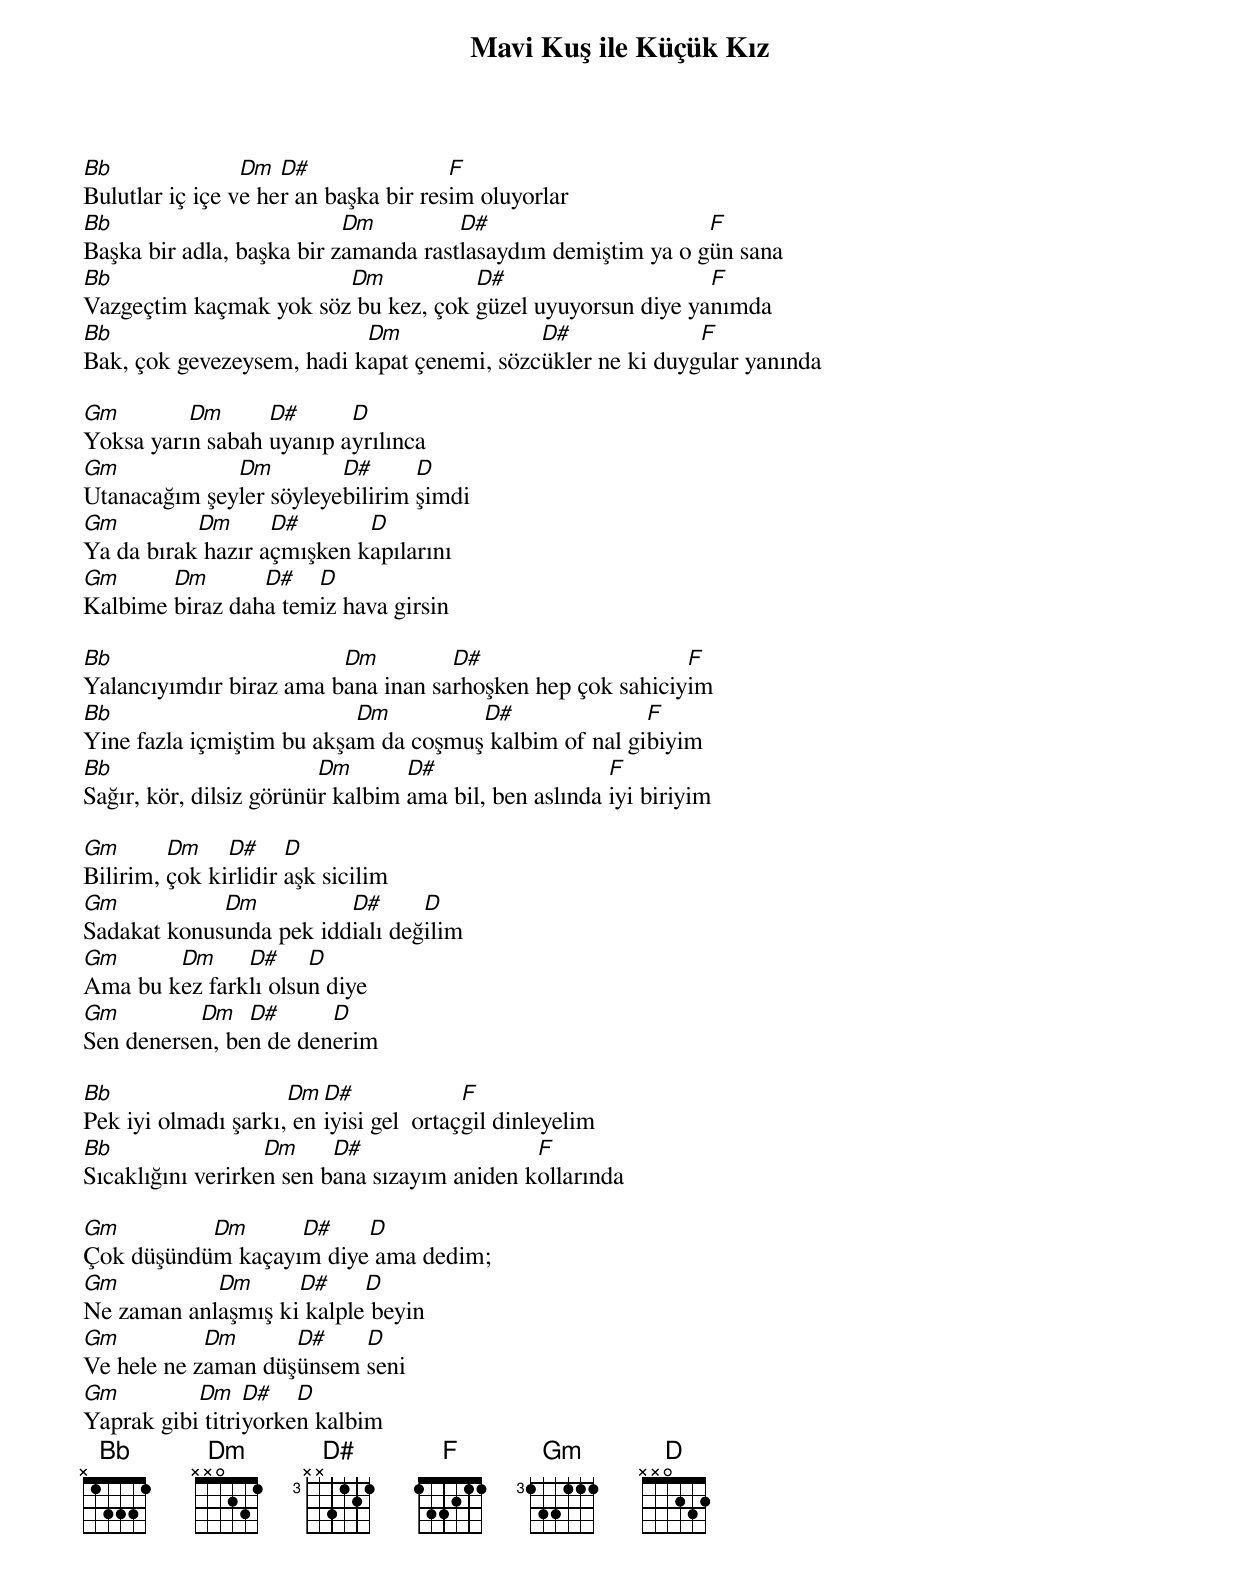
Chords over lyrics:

{title: Mavi Kuş ile Küçük Kız}
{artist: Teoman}

Bb               Dm  D#                F
Bulutlar iç içe ve her an başka bir resim oluyorlar
Bb                         Dm         D#                      F
Başka bir adla, başka bir zamanda rastlasaydım demiştim ya o gün sana
Bb                      Dm           D#                     F
Vazgeçtim kaçmak yok söz bu kez, çok güzel uyuyorsun diye yanımda
Bb                         Dm               D#              F
Bak, çok gevezeysem, hadi kapat çenemi, sözcükler ne ki duygular yanında

Gm        Dm      D#      D
Yoksa yarın sabah uyanıp ayrılınca
Gm            Dm         D#      D
Utanacağım şeyler söyleyebilirim şimdi
Gm         Dm      D#       D
Ya da bırak hazır açmışken kapılarını
Gm      Dm       D#   D
Kalbime biraz daha temiz hava girsin

Bb                       Dm         D#                     F
Yalancıyımdır biraz ama bana inan sarhoşken hep çok sahiciyim
Bb                         Dm         D#               F
Yine fazla içmiştim bu akşam da coşmuş kalbim of nal gibiyim
Bb                       Dm       D#                   F
Sağır, kör, dilsiz görünür kalbim ama bil, ben aslında iyi biriyim

Gm       Dm    D#     D
Bilirim, çok kirlidir aşk sicilim
Gm           Dm          D#      D
Sadakat konusunda pek iddialı değilim
Gm      Dm     D#     D
Ama bu kez farklı olsun diye
Gm         Dm   D#      D
Sen denersen, ben de denerim

Bb                   Dm  D#              F
Pek iyi olmadı şarkı, en iyisi gel  ortaçgil dinleyelim
Bb                 Dm     D#                  F
Sıcaklığını verirken sen bana sızayım aniden kollarında

Gm         Dm      D#    D
Çok düşündüm kaçayım diye ama dedim;
Gm          Dm      D#     D
Ne zaman anlaşmış ki kalple beyin
Gm          Dm      D#    D
Ve hele ne zaman düşünsem seni
Gm         Dm    D#   D
Yaprak gibi titriyorken kalbim
